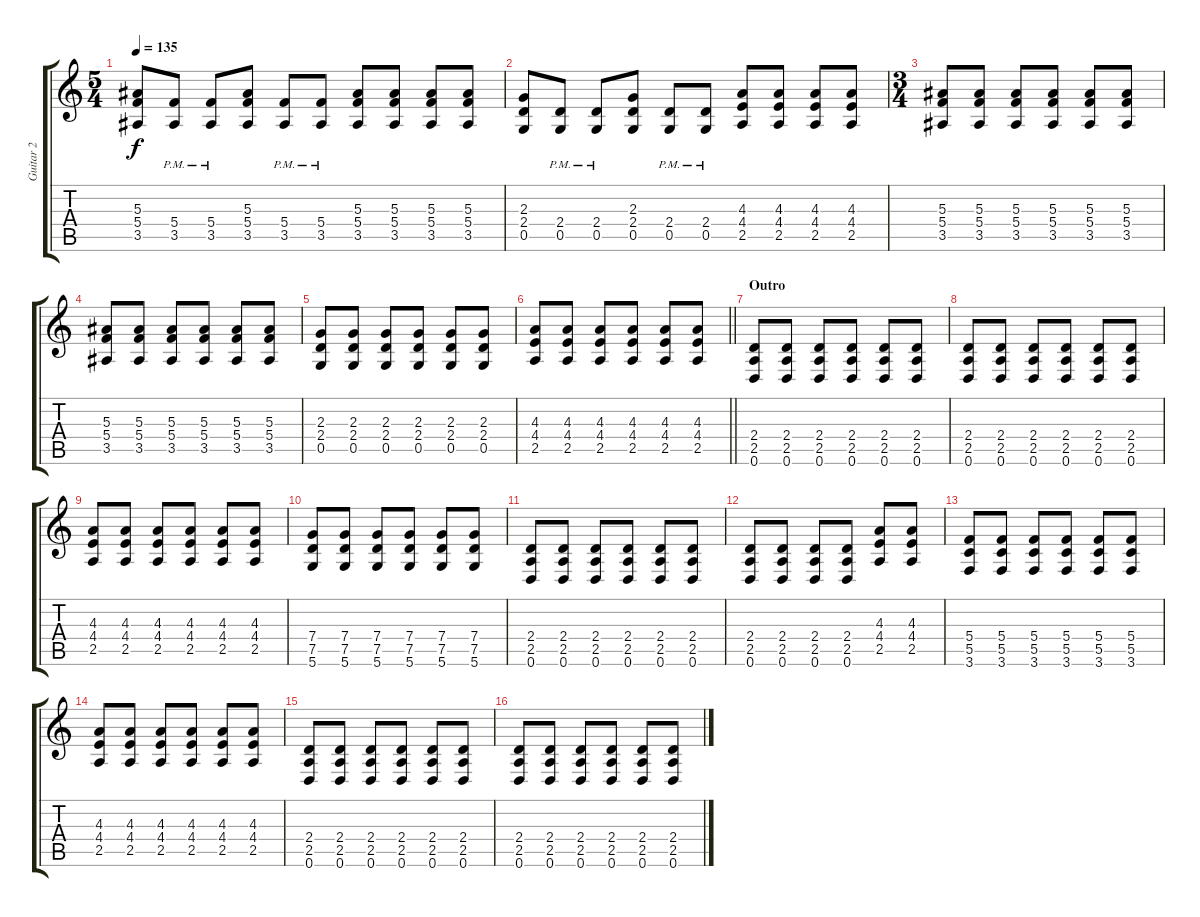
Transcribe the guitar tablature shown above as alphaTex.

\track ("Guitar 2" "Guitar 2") {instrument distortionguitar}
\staff {score tabs}
\tuning (D4 A3 F3 C3 G2 D2) {hide}
\ts (5 4)
\tempo 135
\clef g2
\ks c
(5.3 5.4 3.5).8{dy f} (5.4{pm} 3.5{pm}).8 (5.4{pm} 3.5{pm}).8 (5.3 5.4 3.5).8 (5.4{pm} 3.5{pm}).8 (5.4{pm} 3.5{pm}).8 (5.3 5.4 3.5).8 (5.3 5.4 3.5).8 (5.3 5.4 3.5).8 (5.3 5.4 3.5).8 |
(2.3 2.4 0.5).8 (2.4{pm} 0.5{pm}).8 (2.4{pm} 0.5{pm}).8 (2.3 2.4 0.5).8 (2.4{pm} 0.5{pm}).8 (2.4{pm} 0.5{pm}).8 (4.3 4.4 2.5).8 (4.3 4.4 2.5).8 (4.3 4.4 2.5).8 (4.3 4.4 2.5).8 |
\ts (3 4)
(5.3 5.4 3.5).8 (5.3 5.4 3.5).8 (5.3 5.4 3.5).8 (5.3 5.4 3.5).8 (5.3 5.4 3.5).8 (5.3 5.4 3.5).8 |
(5.3 5.4 3.5).8 (5.3 5.4 3.5).8 (5.3 5.4 3.5).8 (5.3 5.4 3.5).8 (5.3 5.4 3.5).8 (5.3 5.4 3.5).8 |
(2.3 2.4 0.5).8 (2.3 2.4 0.5).8 (2.3 2.4 0.5).8 (2.3 2.4 0.5).8 (2.3 2.4 0.5).8 (2.3 2.4 0.5).8 |
\barLineRight lightlight
(4.3 4.4 2.5).8 (4.3 4.4 2.5).8 (4.3 4.4 2.5).8 (4.3 4.4 2.5).8 (4.3 4.4 2.5).8 (4.3 4.4 2.5).8 |
\section ("" "Outro")
(2.4 2.5 0.6).8 (2.4 2.5 0.6).8 (2.4 2.5 0.6).8 (2.4 2.5 0.6).8 (2.4 2.5 0.6).8 (2.4 2.5 0.6).8 |
(2.4 2.5 0.6).8 (2.4 2.5 0.6).8 (2.4 2.5 0.6).8 (2.4 2.5 0.6).8 (2.4 2.5 0.6).8 (2.4 2.5 0.6).8 |
(4.3 4.4 2.5).8 (4.3 4.4 2.5).8 (4.3 4.4 2.5).8 (4.3 4.4 2.5).8 (4.3 4.4 2.5).8 (4.3 4.4 2.5).8 |
(7.4 7.5 5.6).8 (7.4 7.5 5.6).8 (7.4 7.5 5.6).8 (7.4 7.5 5.6).8 (7.4 7.5 5.6).8 (7.4 7.5 5.6).8 |
(2.4 2.5 0.6).8 (2.4 2.5 0.6).8 (2.4 2.5 0.6).8 (2.4 2.5 0.6).8 (2.4 2.5 0.6).8 (2.4 2.5 0.6).8 |
(2.4 2.5 0.6).8 (2.4 2.5 0.6).8 (2.4 2.5 0.6).8 (2.4 2.5 0.6).8 (4.3 4.4 2.5).8 (4.3 4.4 2.5).8 |
(5.4 5.5 3.6).8 (5.4 5.5 3.6).8 (5.4 5.5 3.6).8 (5.4 5.5 3.6).8 (5.4 5.5 3.6).8 (5.4 5.5 3.6).8 |
(4.3 4.4 2.5).8 (4.3 4.4 2.5).8 (4.3 4.4 2.5).8 (4.3 4.4 2.5).8 (4.3 4.4 2.5).8 (4.3 4.4 2.5).8 |
(2.4 2.5 0.6).8 (2.4 2.5 0.6).8 (2.4 2.5 0.6).8 (2.4 2.5 0.6).8 (2.4 2.5 0.6).8 (2.4 2.5 0.6).8 |
(2.4 2.5 0.6).8 (2.4 2.5 0.6).8 (2.4 2.5 0.6).8 (2.4 2.5 0.6).8 (2.4 2.5 0.6).8 (2.4 2.5 0.6).8
